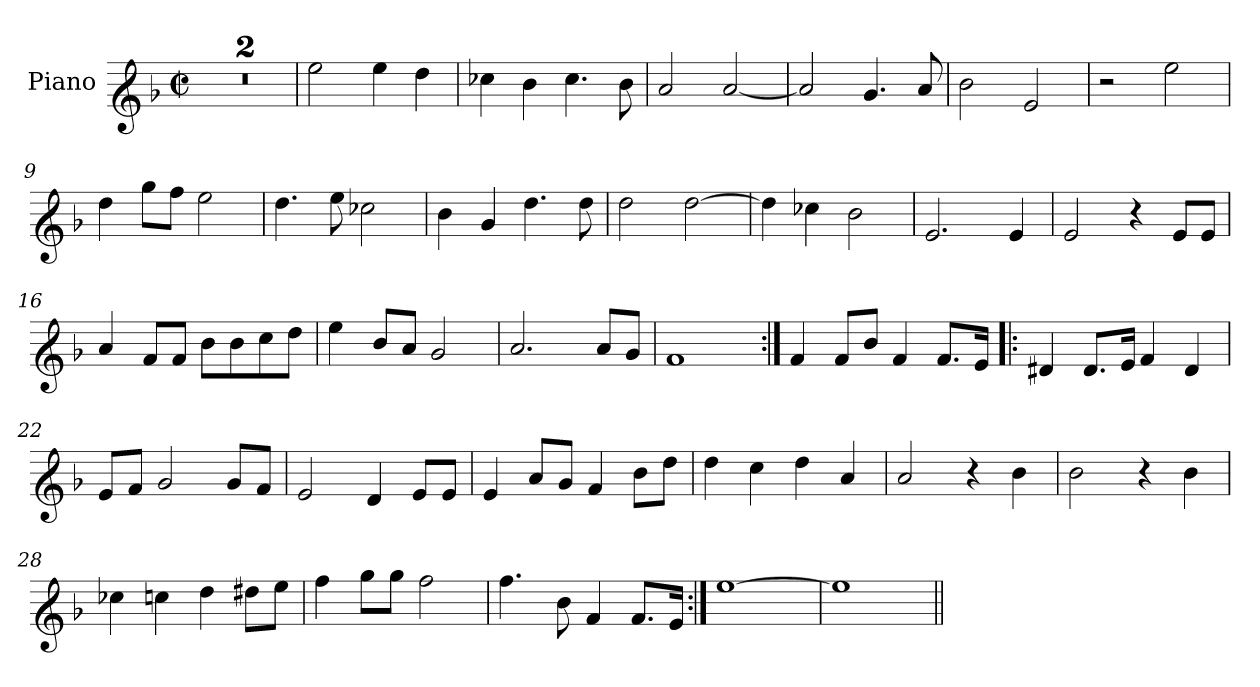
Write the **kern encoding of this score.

**kern
*part1
*staff1
*I"Piano
*I'Pno.
*clefG1
*k[b-]
*M2/2
*met(c|)
=1
1r
=2
1r
=3
2gg\
4gg\
4ff\
=4
4ee-X\
4dd\
4.ee-\
8dd\
=5
2cc/
[2cc/
=6
2cc/]
4.b-/
8cc/
=7
2dd\
2g/
=8
2r
2gg\
=9
4ff\
8bb-\L
8aa\J
2gg\
=10
4.ff\
8gg\
2ee-X\
=11
4dd\
4b-/
4.ff\
8ff\
!!LO:LB:g=z
=12
2ff\
[2ff\
=13
4ff\]
4ee-X\
2dd\
=14
2.g/
4g/
=15
2g/
4r
8g/L
8g/J
=16
4cc/
8a/L
8a/J
8dd\L
8dd\
8ee\
8ff\J
=17
4gg\
8dd/L
8cc/J
2b-/
=18
2.cc/
8cc/L
8b-/J
=19
1a
=20:|!
4a/
8a/L
8dd/J
4a/
8.a/L
16g/Jk
!!LO:LB:g=z
=21!|:
4f#X/
8.f#/L
16g/Jk
4a/
4f#/
=22
8g/L
8a/J
2b-/
8b-/L
8a/J
=23
2g/
4f/
8g/L
8g/J
=24
4g/
8cc/L
8b-/J
4a/
8dd\L
8ff\J
=25
4ff\
4ee\
4ff\
4cc/
=26
2cc/
4r
4dd\
=27
2dd\
4r
4dd\
=28
4ee-X\
4een\
4ff\
8ff#X\L
8gg\J
!!LO:LB:g=z
=29
4aa\
8bb-\L
8bb-\J
2aa\
=30
4.aa\
8dd\
4a/
8.a/L
16g/Jk
=31:|!
[1gg
=32
1gg]
=||
*-
